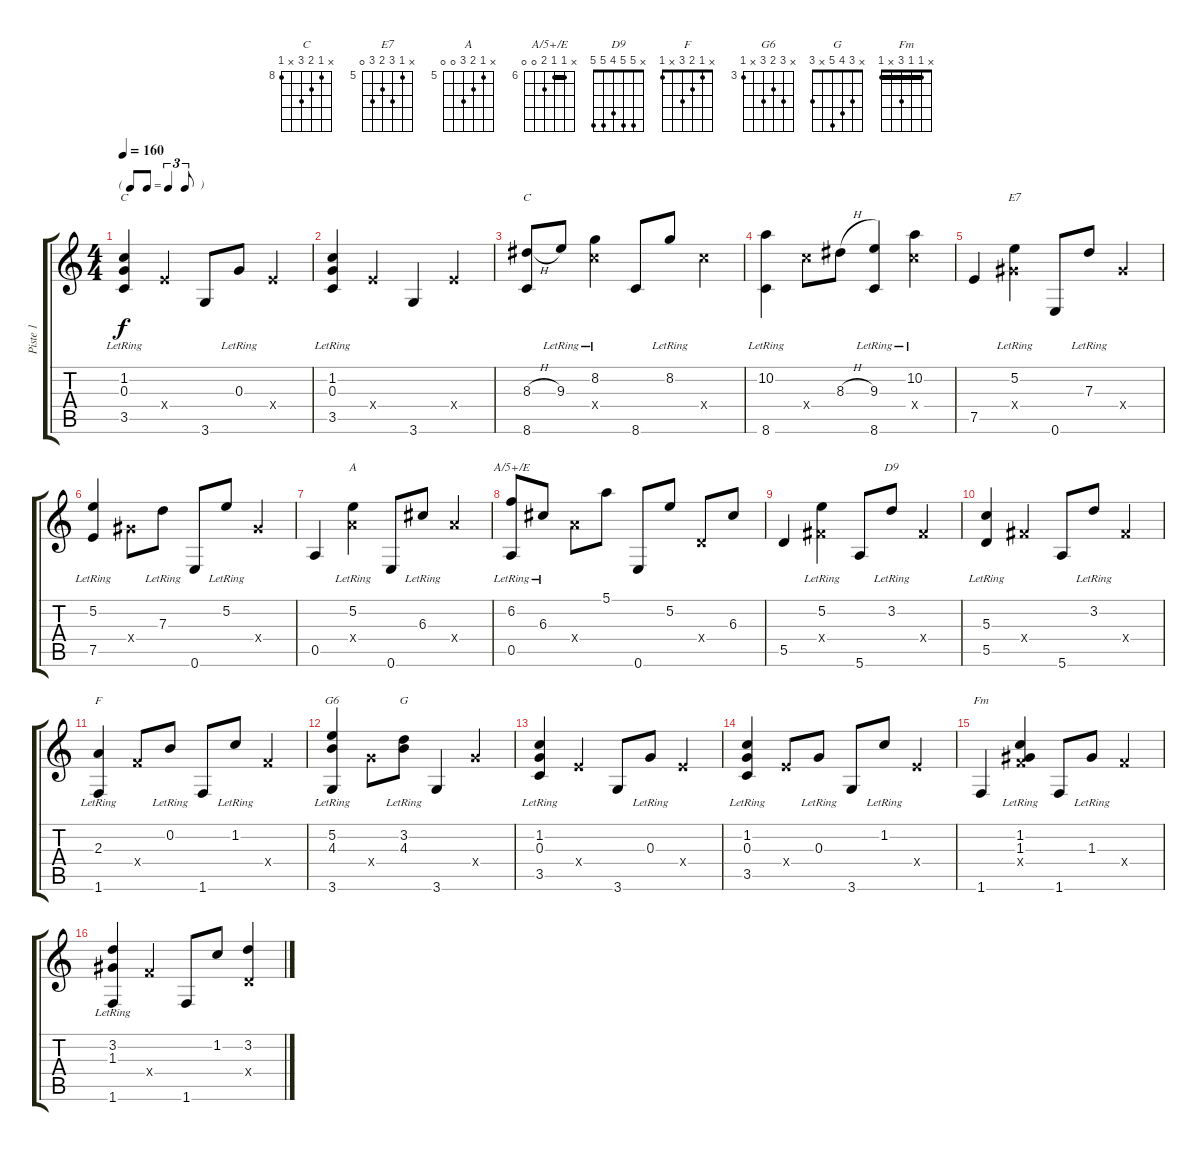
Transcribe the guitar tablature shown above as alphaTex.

\track ("Piste 1" "Piste 1") {instrument electricguitarmuted}
\staff {score tabs}
\tuning (E4 B3 G3 D3 A2 E2) {hide}
\chord ("C" x 1 0 2 3 x)
\chord ("C" x 8 9 10 x 8) {firstfret 8}
\chord ("E7" x 5 7 6 7 0) {firstfret 5}
\chord ("A" x 5 6 7 0 0) {firstfret 5}
\chord ("A/5+/E" x 6 6 7 0 0) {firstfret 6 barre 6}
\chord ("D9" x 5 5 4 5 5)
\chord ("F" x 1 2 3 x 1)
\chord ("G6" x 5 4 5 x 3) {firstfret 3}
\chord ("G" x 3 4 5 x 3)
\chord ("Fm" x 1 1 3 x 1) {barre 1}
\ts (4 4)
\tf triplet8th
\tempo 160
\clef g2
\ks c
(1.2{lr} 0.3{lr} 3.5).4{ch "C" dy f} 2.4{x}.4 3.6.8 0.3{lr}.8 2.4{x}.4 |
(1.2{lr} 0.3{lr} 3.5).4 2.4{x}.4 3.6.4 2.4{x}.4 |
(8.3{h} 8.6).8{ch "C"} 9.3{lr}.8 (8.2{lr} 10.4{x}).4 8.6.8 8.2{lr}.8 10.4{x}.4 |
(10.2{lr} 8.6).4 10.4{x}.8 8.3{h}.8 (9.3{lr} 8.6).4 (10.2{lr} 10.4{x}).4 |
7.5.4 (5.2{lr} 6.4{x}).4{ch "E7"} 0.6.8 7.3{lr}.8 6.4{x}.4 |
(5.2{lr} 7.5).4 6.4{x}.8 7.3{lr}.8 0.6.8 5.2{lr}.8 6.4{x}.4 |
0.5.4 (5.2{lr} 7.4{x}).4{ch "A"} 0.6.8 6.3{lr}.8 7.4{x}.4 |
(6.2{lr} 0.5).8{ch "A/5+/E"} 6.3{lr}.8 7.4{x}.8 5.1.8 0.6.8 5.2.8 0.4{x}.8 6.3.8 |
5.5.4 (5.2{lr} 4.4{x}).4 5.6.8 3.2{lr}.8{ch "D9"} 4.4{x}.4 |
(5.3{lr} 5.5).4 4.4{x}.4 5.6.8 3.2{lr}.8 4.4{x}.4 |
(2.3{lr} 1.6).4{ch "F"} 3.4{x}.8 0.2{lr}.8 1.6.8 1.2{lr}.8 3.4{x}.4 |
(5.2{lr} 4.3{lr} 3.6).4{ch "G6"} 5.4{x}.8 (3.2{lr} 4.3{lr}).8{ch "G"} 3.6.4 5.4{x}.4 |
(1.2{lr} 0.3{lr} 3.5).4 2.4{x}.4 3.6.8 0.3{lr}.8 2.4{x}.4 |
(1.2{lr} 0.3{lr} 3.5).4 2.4{x}.8 0.3{lr}.8 3.6.8 1.2{lr}.8 2.4{x}.4 |
1.6.4{ch "Fm"} (1.2{lr} 1.3{lr} 3.4{x}).4 1.6.8 1.3{lr}.8 3.4{x}.4 |
(3.2{lr} 1.3{lr} 1.6).4 3.4{x}.4 1.6.8 1.2.8 (3.2 0.4{x}).4
